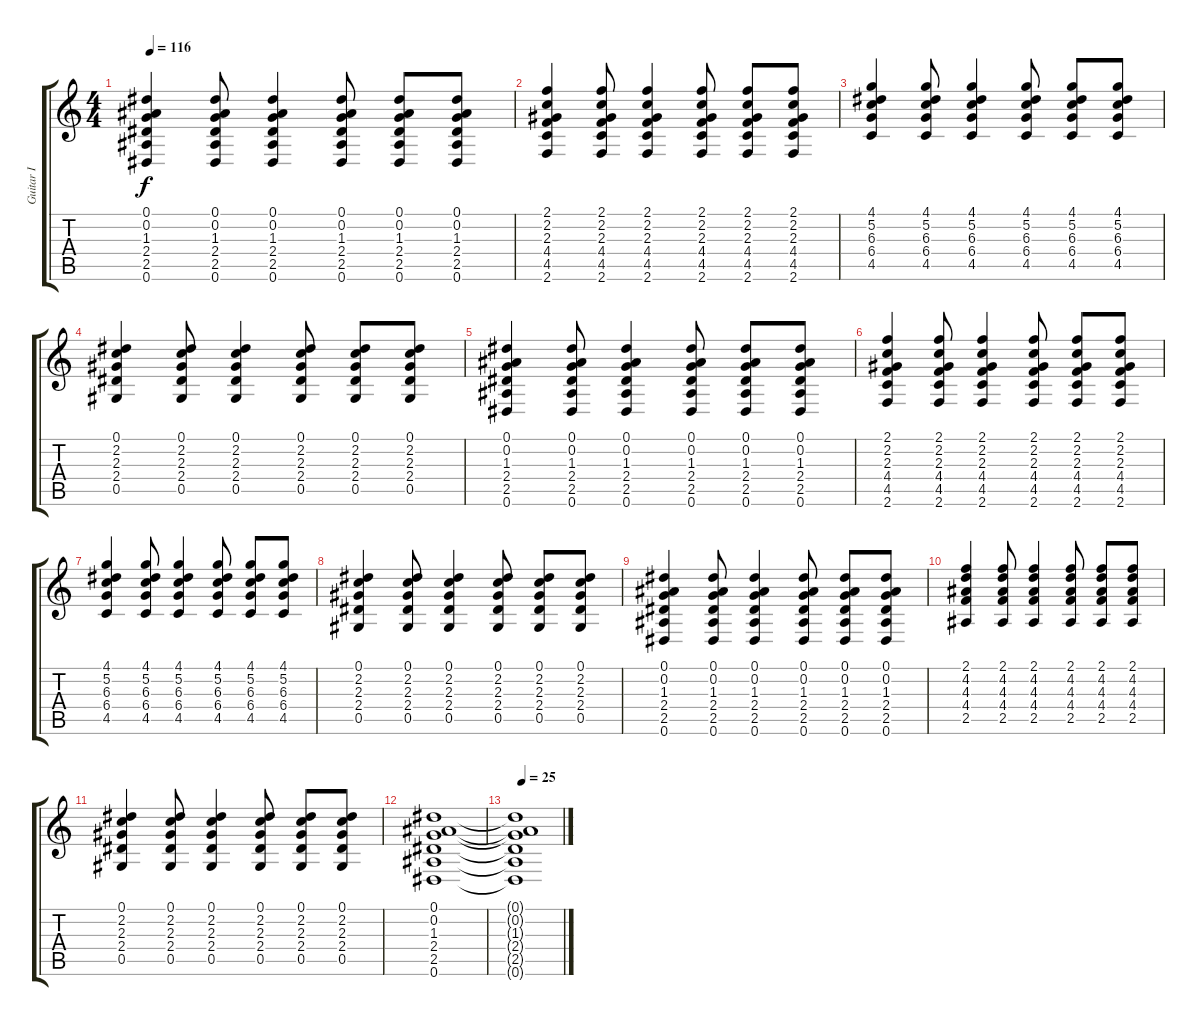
\track ("Guitar I" "Guitar I") {instrument electricguitarclean}
\staff {score tabs}
\tuning (Eb4 Bb3 Gb3 Db3 Ab2 Eb2) {hide}
\ts (4 4)
\tempo 116
\clef g2
\ks c
(0.1 0.2 1.3 2.4 2.5 0.6).4{dy f} (0.1 0.2 1.3 2.4 2.5 0.6).8 (0.1 0.2 1.3 2.4 2.5 0.6).4 (0.1 0.2 1.3 2.4 2.5 0.6).8 (0.1 0.2 1.3 2.4 2.5 0.6).8 (0.1 0.2 1.3 2.4 2.5 0.6).8 |
(2.1 2.2 2.3 4.4 4.5 2.6).4 (2.1 2.2 2.3 4.4 4.5 2.6).8 (2.1 2.2 2.3 4.4 4.5 2.6).4 (2.1 2.2 2.3 4.4 4.5 2.6).8 (2.1 2.2 2.3 4.4 4.5 2.6).8 (2.1 2.2 2.3 4.4 4.5 2.6).8 |
(4.1 5.2 6.3 6.4 4.5).4 (4.1 5.2 6.3 6.4 4.5).8 (4.1 5.2 6.3 6.4 4.5).4 (4.1 5.2 6.3 6.4 4.5).8 (4.1 5.2 6.3 6.4 4.5).8 (4.1 5.2 6.3 6.4 4.5).8 |
(0.1 2.2 2.3 2.4 0.5).4 (0.1 2.2 2.3 2.4 0.5).8 (0.1 2.2 2.3 2.4 0.5).4 (0.1 2.2 2.3 2.4 0.5).8 (0.1 2.2 2.3 2.4 0.5).8 (0.1 2.2 2.3 2.4 0.5).8 |
(0.1 0.2 1.3 2.4 2.5 0.6).4 (0.1 0.2 1.3 2.4 2.5 0.6).8 (0.1 0.2 1.3 2.4 2.5 0.6).4 (0.1 0.2 1.3 2.4 2.5 0.6).8 (0.1 0.2 1.3 2.4 2.5 0.6).8 (0.1 0.2 1.3 2.4 2.5 0.6).8 |
(2.1 2.2 2.3 4.4 4.5 2.6).4 (2.1 2.2 2.3 4.4 4.5 2.6).8 (2.1 2.2 2.3 4.4 4.5 2.6).4 (2.1 2.2 2.3 4.4 4.5 2.6).8 (2.1 2.2 2.3 4.4 4.5 2.6).8 (2.1 2.2 2.3 4.4 4.5 2.6).8 |
(4.1 5.2 6.3 6.4 4.5).4 (4.1 5.2 6.3 6.4 4.5).8 (4.1 5.2 6.3 6.4 4.5).4 (4.1 5.2 6.3 6.4 4.5).8 (4.1 5.2 6.3 6.4 4.5).8 (4.1 5.2 6.3 6.4 4.5).8 |
(0.1 2.2 2.3 2.4 0.5).4 (0.1 2.2 2.3 2.4 0.5).8 (0.1 2.2 2.3 2.4 0.5).4 (0.1 2.2 2.3 2.4 0.5).8 (0.1 2.2 2.3 2.4 0.5).8 (0.1 2.2 2.3 2.4 0.5).8 |
(0.1 0.2 1.3 2.4 2.5 0.6).4 (0.1 0.2 1.3 2.4 2.5 0.6).8 (0.1 0.2 1.3 2.4 2.5 0.6).4 (0.1 0.2 1.3 2.4 2.5 0.6).8 (0.1 0.2 1.3 2.4 2.5 0.6).8 (0.1 0.2 1.3 2.4 2.5 0.6).8 |
(2.1 4.2 4.3 4.4 2.5).4 (2.1 4.2 4.3 4.4 2.5).8 (2.1 4.2 4.3 4.4 2.5).4 (2.1 4.2 4.3 4.4 2.5).8 (2.1 4.2 4.3 4.4 2.5).8 (2.1 4.2 4.3 4.4 2.5).8 |
(0.1 2.2 2.3 2.4 0.5).4 (0.1 2.2 2.3 2.4 0.5).8 (0.1 2.2 2.3 2.4 0.5).4 (0.1 2.2 2.3 2.4 0.5).8 (0.1 2.2 2.3 2.4 0.5).8 (0.1 2.2 2.3 2.4 0.5).8 |
(0.1 0.2 1.3 2.4 2.5 0.6).1 |
\tempo 25
(0.1{t} 0.2{t} 1.3{t} 2.4{t} 2.5{t} 0.6{t}).1
